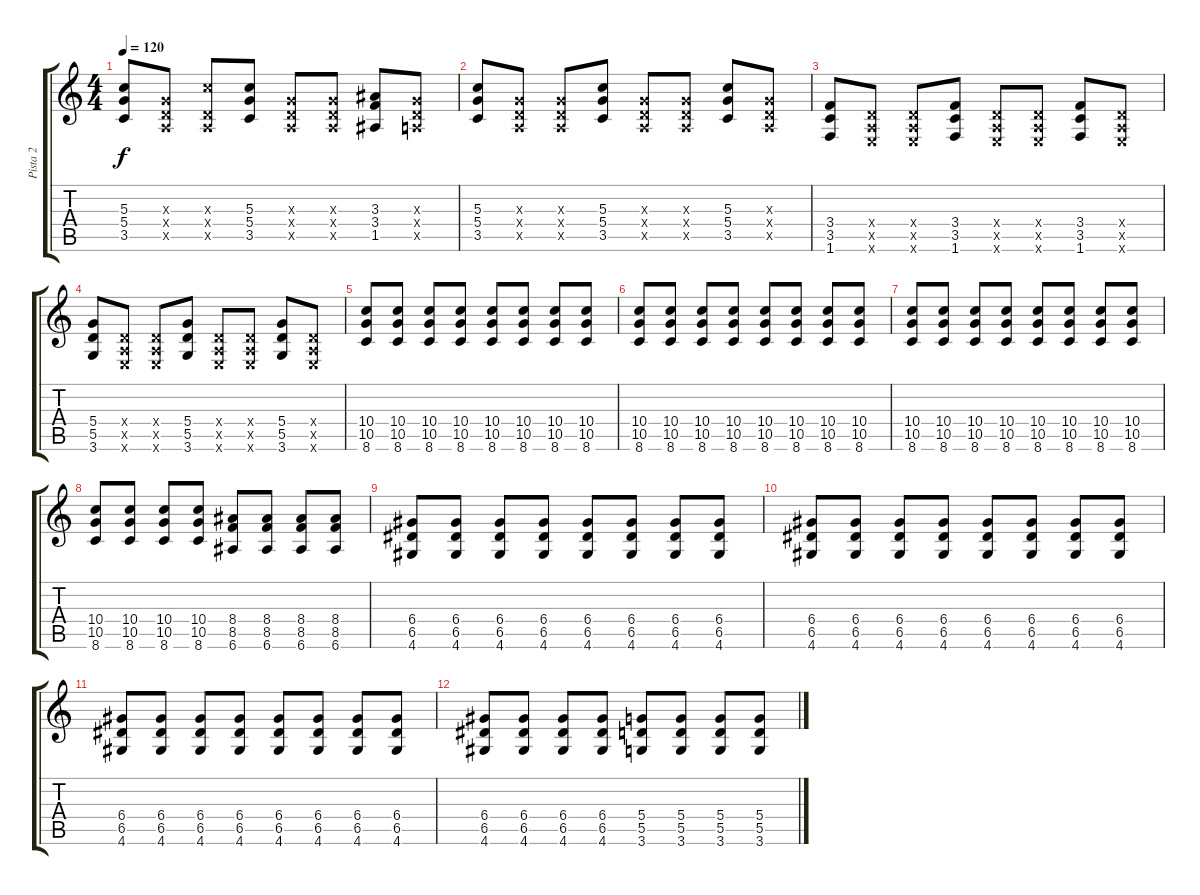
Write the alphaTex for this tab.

\track ("Pista 2" "Pista 2") {instrument electricguitarclean}
\staff {score tabs}
\tuning (E4 B3 G3 D3 A2 E2) {hide}
\ts (4 4)
\tempo 120
\clef g2
\ks c
(5.3 5.4 3.5).8{dy f} (0.3{x} 0.4{x} 0.5{x}).8 (5.3{x} 0.4{x} 0.5{x}).8 (5.3 5.4 3.5).8 (0.3{x} 0.4{x} 0.5{x}).8 (0.3{x} 0.4{x} 0.5{x}).8 (3.3 3.4 1.5).8 (0.3{x} 0.4{x} 0.5{x}).8 |
(5.3 5.4 3.5).8 (0.3{x} 0.4{x} 0.5{x}).8 (0.3{x} 0.4{x} 0.5{x}).8 (5.3 5.4 3.5).8 (0.3{x} 0.4{x} 0.5{x}).8 (0.3{x} 0.4{x} 0.5{x}).8 (5.3 5.4 3.5).8 (0.3{x} 0.4{x} 0.5{x}).8 |
(3.4 3.5 1.6).8 (0.4{x} 0.5{x} 0.6{x}).8 (0.4{x} 0.5{x} 0.6{x}).8 (3.4 3.5 1.6).8 (0.4{x} 0.5{x} 0.6{x}).8 (0.4{x} 0.5{x} 0.6{x}).8 (3.4 3.5 1.6).8 (0.4{x} 0.5{x} 0.6{x}).8 |
(5.4 5.5 3.6).8 (0.4{x} 0.5{x} 0.6{x}).8 (0.4{x} 0.5{x} 0.6{x}).8 (5.4 5.5 3.6).8 (0.4{x} 0.5{x} 0.6{x}).8 (0.4{x} 0.5{x} 0.6{x}).8 (5.4 5.5 3.6).8 (0.4{x} 0.5{x} 0.6{x}).8 |
(10.4 10.5 8.6).8{instrument distortionguitar} (10.4 10.5 8.6).8 (10.4 10.5 8.6).8 (10.4 10.5 8.6).8 (10.4 10.5 8.6).8 (10.4 10.5 8.6).8 (10.4 10.5 8.6).8 (10.4 10.5 8.6).8 |
(10.4 10.5 8.6).8 (10.4 10.5 8.6).8 (10.4 10.5 8.6).8 (10.4 10.5 8.6).8 (10.4 10.5 8.6).8 (10.4 10.5 8.6).8 (10.4 10.5 8.6).8 (10.4 10.5 8.6).8 |
(10.4 10.5 8.6).8 (10.4 10.5 8.6).8 (10.4 10.5 8.6).8 (10.4 10.5 8.6).8 (10.4 10.5 8.6).8 (10.4 10.5 8.6).8 (10.4 10.5 8.6).8 (10.4 10.5 8.6).8 |
(10.4 10.5 8.6).8 (10.4 10.5 8.6).8 (10.4 10.5 8.6).8 (10.4 10.5 8.6).8 (8.4 8.5 6.6).8 (8.4 8.5 6.6).8 (8.4 8.5 6.6).8 (8.4 8.5 6.6).8 |
(6.4 6.5 4.6).8 (6.4 6.5 4.6).8 (6.4 6.5 4.6).8 (6.4 6.5 4.6).8 (6.4 6.5 4.6).8 (6.4 6.5 4.6).8 (6.4 6.5 4.6).8 (6.4 6.5 4.6).8 |
(6.4 6.5 4.6).8 (6.4 6.5 4.6).8 (6.4 6.5 4.6).8 (6.4 6.5 4.6).8 (6.4 6.5 4.6).8 (6.4 6.5 4.6).8 (6.4 6.5 4.6).8 (6.4 6.5 4.6).8 |
(6.4 6.5 4.6).8 (6.4 6.5 4.6).8 (6.4 6.5 4.6).8 (6.4 6.5 4.6).8 (6.4 6.5 4.6).8 (6.4 6.5 4.6).8 (6.4 6.5 4.6).8 (6.4 6.5 4.6).8 |
(6.4 6.5 4.6).8 (6.4 6.5 4.6).8 (6.4 6.5 4.6).8 (6.4 6.5 4.6).8 (5.4 5.5 3.6).8 (5.4 5.5 3.6).8 (5.4 5.5 3.6).8 (5.4 5.5 3.6).8
